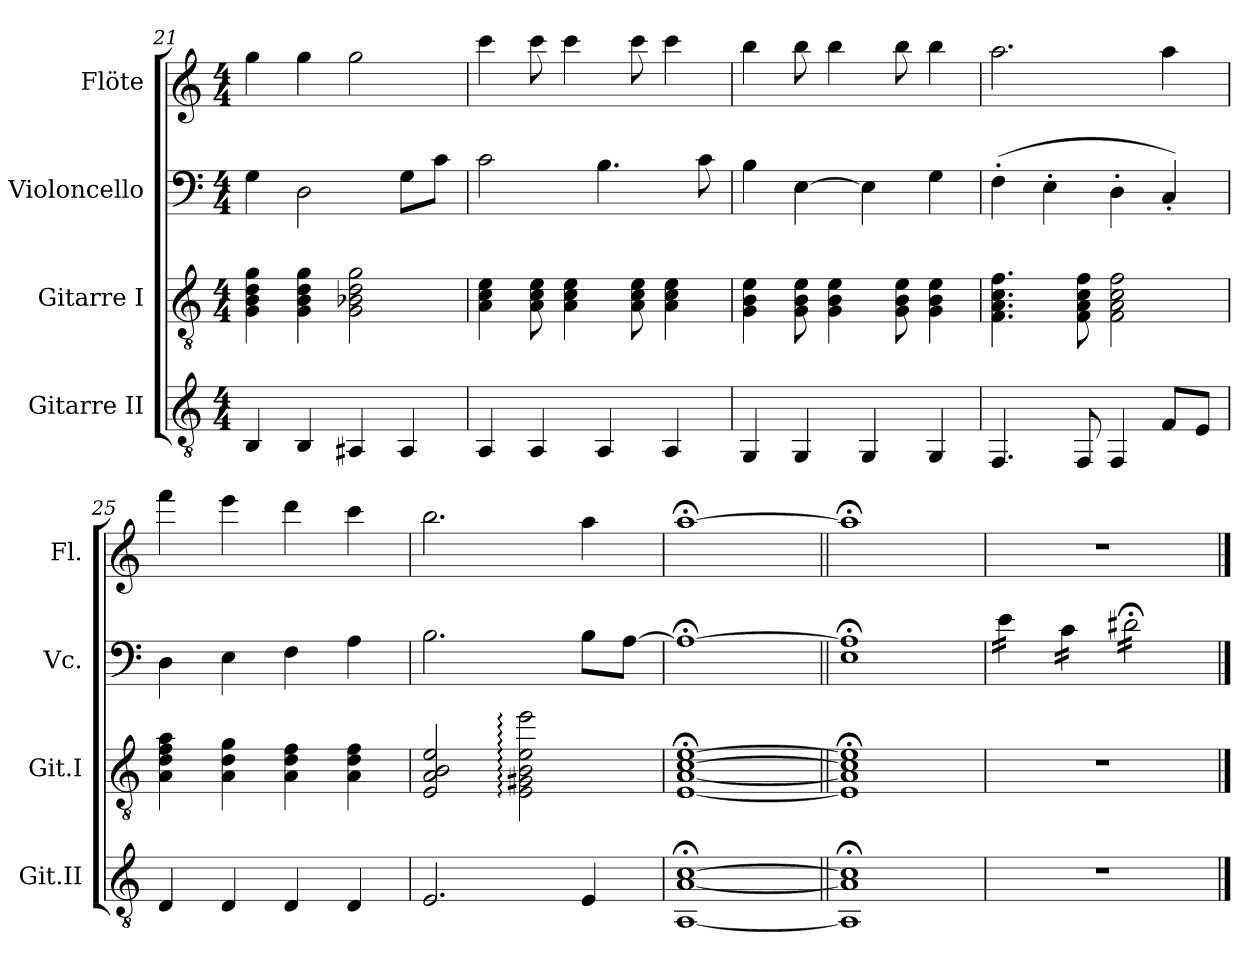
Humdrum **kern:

**kern	**kern	**kern	**kern
*part4	*part3	*part2	*part1
*staff4	*staff3	*staff2	*staff1
*I"Gitarre II	*I"Gitarre I	*I"Violoncello	*I"Flöte
*I'Git.II	*I'Git.I	*I'Vc.	*I'Fl.
*clefGv2	*clefGv2	*clefF4	*clefG2
*k[]	*k[]	*k[]	*k[]
*C:	*C:	*C:	*C:
*M4/4	*M4/4	*M4/4	*M4/4
=21	=21	=21	=21
4BB/	4G\ 4B\ 4d\ 4g\	4G\	4gg\
4BB/	4G\ 4B\ 4d\ 4g\	2D\	4gg\
4AA#X/	2G\ 2B-X\ 2d\ 2g\	.	2gg\
4AA#/	.	8G\L	.
.	.	8c\J	.
!!LO:LB:g=z
=22	=22	=22	=22
4AA/	4A\ 4c\ 4e\	2c\	4ccc\
4AA/	8A\ 8c\ 8e\	.	8ccc\
.	4A\ 4c\ 4e\	.	4ccc\
4AA/	.	4.B\	.
.	8A\ 8c\ 8e\	.	8ccc\
4AA/	4A\ 4c\ 4e\	.	4ccc\
.	.	8c\	.
=23	=23	=23	=23
4GG/	4G\ 4B\ 4e\	4B\	4bb\
4GG/	8G\ 8B\ 8e\	[4E\	8bb\
.	4G\ 4B\ 4e\	.	4bb\
4GG/	.	4E\]	.
.	8G\ 8B\ 8e\	.	8bb\
4GG/	4G\ 4B\ 4e\	4G\	4bb\
=24	=24	=24	=24
4.FF/	4.F\ 4.A\ 4.c\ 4.f\	(4F'\	2.aa\
.	.	4E'\	.
8FF/	8F\ 8A\ 8c\ 8f\	.	.
4FF/	2F\ 2A\ 2c\ 2f\	4D'\	.
8F/L	.	4C'/)	4aa\
8E/J	.	.	.
=25	=25	=25	=25
4D/	4A\ 4d\ 4f\ 4a\	4D\	4fff\
4D/	4A\ 4d\ 4g\	4E\	4eee\
4D/	4A\ 4d\ 4f\	4F\	4ddd\
4D/	4A\ 4d\ 4f\	4A\	4ccc\
!!LO:LB:g=z
=26	=26	=26	=26
2.E/	2E/ 2A/ 2B/ 2e/	2.B\	2.bb\
.	2E\: 2G#X\: 2B\: 2e\: 2ee\:	.	.
4E/	.	8B\L	4aa\
.	.	[8A\J	.
=27	=27	=27	=27
[1AA;< [1A;< [1c;<	[1E;< [1A;< [1c;< [1e;<	1A;<_	[1aa;
=28||	=28||	=28||	=28||
1AA];< 1A];< 1c];<	1E];< 1A];< 1c];< 1e];<	1E;< 1A];<	1aa;]
=29	=29	=29	=29
*	*	*tremolo	*
1r	1r	16e\LL	1r
.	.	16e\	.
.	.	16e\	.
.	.	16e\JJ	.
.	.	16c\LL	.
.	.	16c\	.
.	.	16c\	.
.	.	16c\JJ	.
.	.	16d#X;<\LL	.
.	.	16d#X;<\	.
.	.	16d#X;<\	.
.	.	16d#X;<\	.
.	.	16d#X;<\	.
.	.	16d#X;<\	.
.	.	16d#X;<\	.
.	.	16d#X;<\JJ	.
*	*	*Xtremolo	*
==	==	==	==
*-	*-	*-	*-
